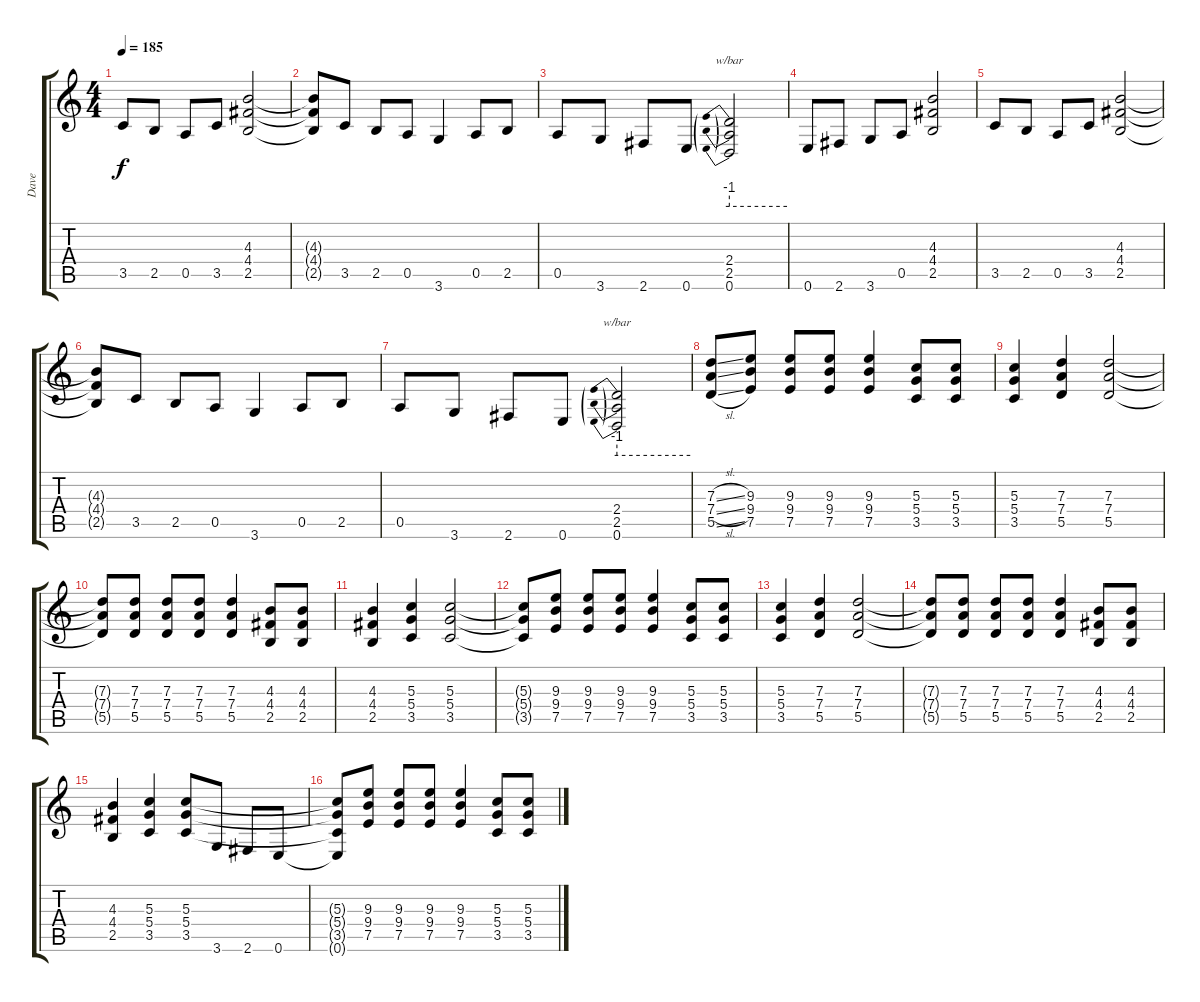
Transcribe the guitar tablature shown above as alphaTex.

\track ("Dave" "Dave") {instrument distortionguitar}
\staff {score tabs}
\tuning (E4 B3 G3 D3 A2 E2) {hide}
\ts (4 4)
\tempo 185
\clef g2
\ks c
3.5.8{dy f} 2.5.8 0.5.8 3.5.8 (4.3 4.4 2.5).2 |
(4.3{t} 4.4{t} 2.5{t}).8 3.5.8 2.5.8 0.5.8 3.6.4 0.5.8 2.5.8 |
0.5.8 3.6.8 2.6.8 0.6.8 (2.4 2.5 0.6).2{tbe (predive default 0 -4 60 -4)} |
0.6.8 2.6.8 3.6.8 0.5.8 (4.3 4.4 2.5).2 |
3.5.8 2.5.8 0.5.8 3.5.8 (4.3 4.4 2.5).2 |
(4.3{t} 4.4{t} 2.5{t}).8 3.5.8 2.5.8 0.5.8 3.6.4 0.5.8 2.5.8 |
0.5.8 3.6.8 2.6.8 0.6.8 (2.4 2.5 0.6).2{tbe (predive default 0 -4 60 -4)} |
(7.3{sl} 7.4{sl} 5.5{sl}).8 (9.3 9.4 7.5).8 (9.3 9.4 7.5).8 (9.3 9.4 7.5).8 (9.3 9.4 7.5).4 (5.3 5.4 3.5).8 (5.3 5.4 3.5).8 |
(5.3 5.4 3.5).4 (7.3 7.4 5.5).4 (7.3 7.4 5.5).2 |
(7.3{t} 7.4{t} 5.5{t}).8 (7.3 7.4 5.5).8 (7.3 7.4 5.5).8 (7.3 7.4 5.5).8 (7.3 7.4 5.5).4 (4.3 4.4 2.5).8 (4.3 4.4 2.5).8 |
(4.3 4.4 2.5).4 (5.3 5.4 3.5).4 (5.3 5.4 3.5).2 |
(5.3{t} 5.4{t} 3.5{t}).8 (9.3 9.4 7.5).8 (9.3 9.4 7.5).8 (9.3 9.4 7.5).8 (9.3 9.4 7.5).4 (5.3 5.4 3.5).8 (5.3 5.4 3.5).8 |
(5.3 5.4 3.5).4 (7.3 7.4 5.5).4 (7.3 7.4 5.5).2 |
(7.3{t} 7.4{t} 5.5{t}).8 (7.3 7.4 5.5).8 (7.3 7.4 5.5).8 (7.3 7.4 5.5).8 (7.3 7.4 5.5).4 (4.3 4.4 2.5).8 (4.3 4.4 2.5).8 |
(4.3 4.4 2.5).4 (5.3 5.4 3.5).4 (5.3 5.4 3.5).8 3.6.8 2.6.8 0.6.8 |
(5.3{t} 5.4{t} 3.5{t} 0.6{t}).8 (9.3 9.4 7.5).8 (9.3 9.4 7.5).8 (9.3 9.4 7.5).8 (9.3 9.4 7.5).4 (5.3 5.4 3.5).8 (5.3 5.4 3.5).8
